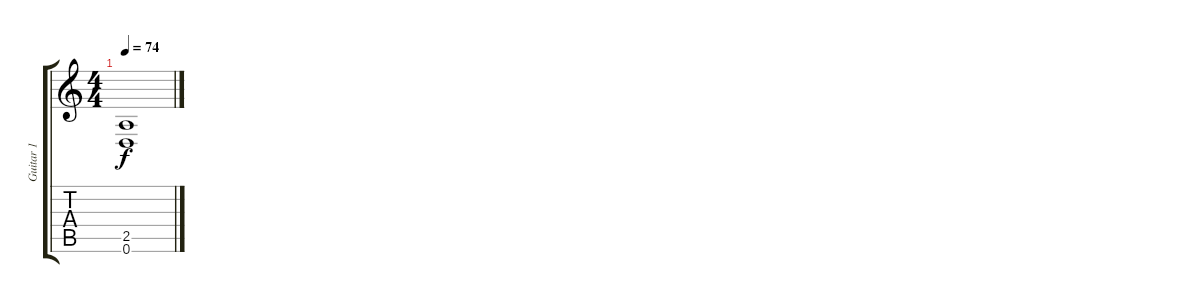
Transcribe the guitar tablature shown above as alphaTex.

\track ("Guitar 1" "Guitar 1") {instrument distortionguitar}
\staff {score tabs}
\tuning (D4 A3 F3 C3 G2 D2) {hide}
\ts (4 4)
\tempo 74
\clef g2
\ks c
(2.5 0.6).1{dy f}
